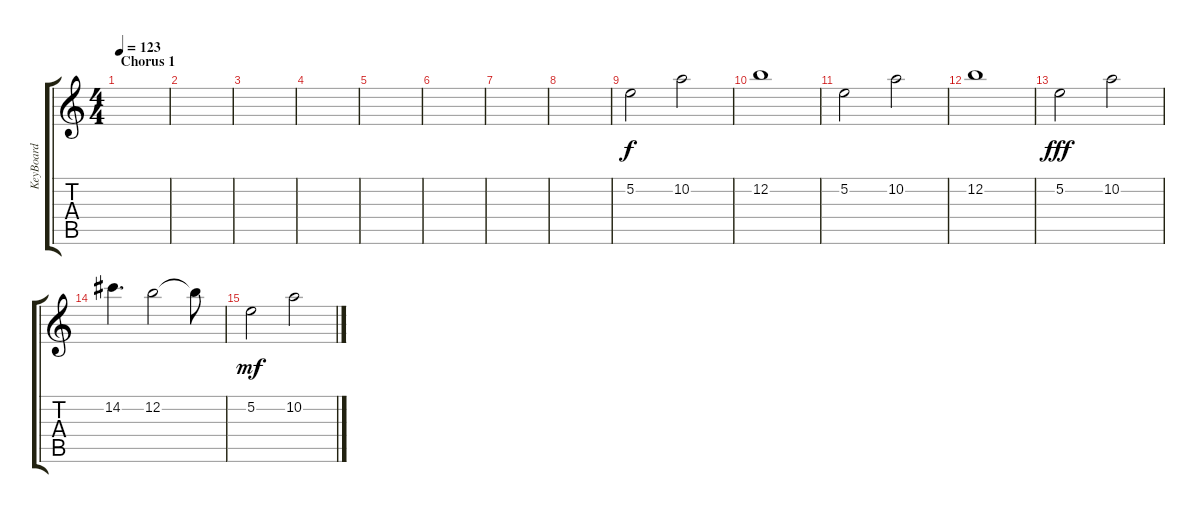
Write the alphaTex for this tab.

\track ("KeyBoard" "KeyBoard") {instrument acousticguitarsteel}
\staff {score tabs}
\tuning (E4 B3 G3 D3 A2 E2) {hide}
\ts (4 4)
\section ("" "Chorus 1")
\tempo 123
\clef g2
\ks c
|
|
|
|
|
|
|
|
5.2.2 10.2.2 |
12.2.1 |
5.2.2 10.2.2 |
12.2.1 |
5.2.2{dy fff} 10.2.2 |
14.2.4{d} 12.2.2 12.2{t}.8 |
5.2.2{dy mf} 10.2.2
